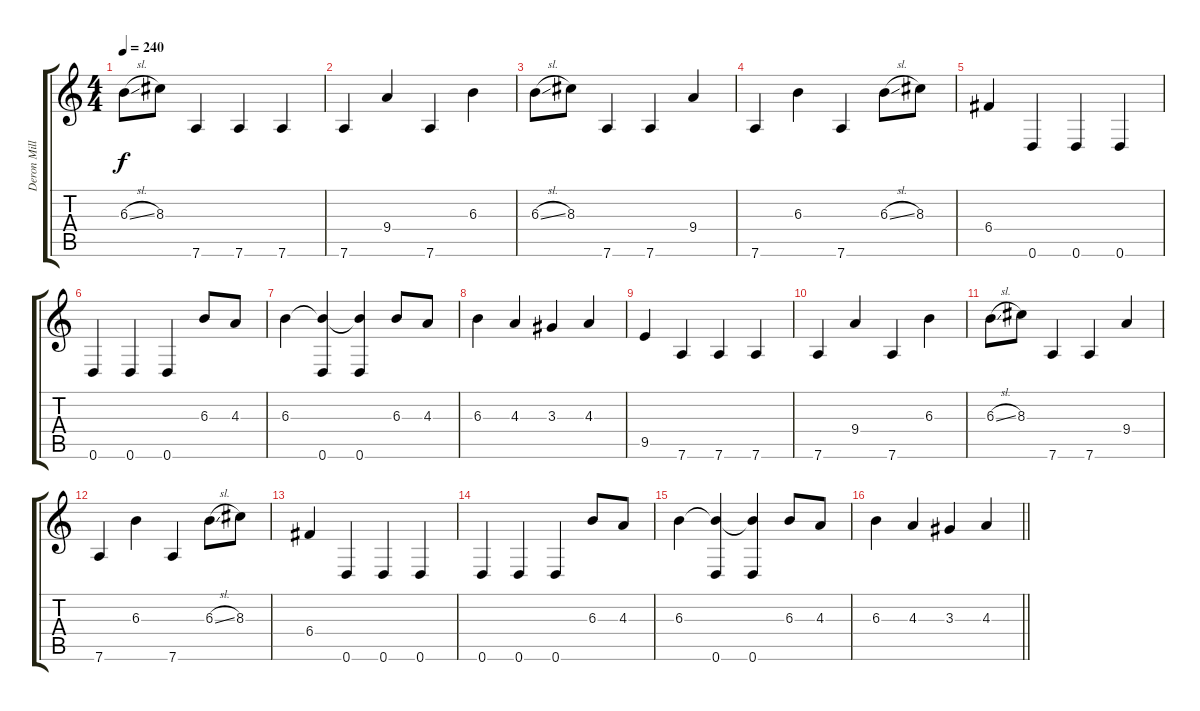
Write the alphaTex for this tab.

\track ("Deron Miller" "Deron Mill") {instrument distortionguitar}
\staff {score tabs}
\tuning (D4 A3 F3 C3 G2 D2) {hide}
\ts (4 4)
\section ("" "")
\tempo 240
\clef g2
\ks c
6.3{sl}.8{dy f instrument distortionguitar} 8.3.8 7.6.4 7.6.4 7.6.4 |
7.6.4 9.4.4 7.6.4 6.3.4 |
6.3{sl}.8 8.3.8 7.6.4 7.6.4 9.4.4 |
7.6.4 6.3.4 7.6.4 6.3{sl}.8 8.3.8 |
6.4.4 0.6.4 0.6.4 0.6.4 |
0.6.4 0.6.4 0.6.4 6.3.8 4.3.8 |
6.3.4 (6.3{t} 0.6).4 (6.3{t} 0.6).4 6.3.8 4.3.8 |
6.3.4 4.3.4 3.3.4 4.3.4 |
9.5.4 7.6.4 7.6.4 7.6.4 |
7.6.4 9.4.4 7.6.4 6.3.4 |
6.3{sl}.8 8.3.8 7.6.4 7.6.4 9.4.4 |
7.6.4 6.3.4 7.6.4 6.3{sl}.8 8.3.8 |
6.4.4 0.6.4 0.6.4 0.6.4 |
0.6.4 0.6.4 0.6.4 6.3.8 4.3.8 |
6.3.4 (6.3{t} 0.6).4 (6.3{t} 0.6).4 6.3.8 4.3.8 |
\barLineRight lightlight
6.3.4 4.3.4 3.3.4 4.3.4
